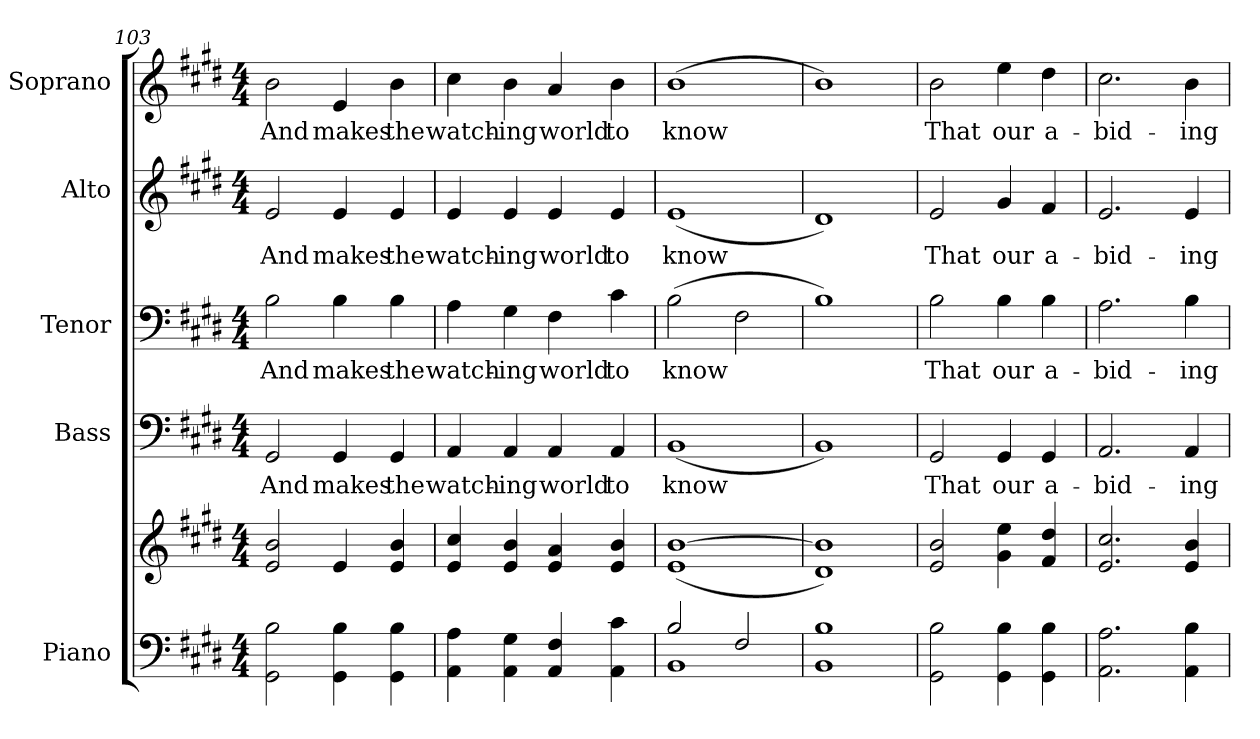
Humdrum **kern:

**kern	**kern	**kern	**text	**kern	**text	**kern	**text	**kern	**text
*part5	*part5	*part4	*part4	*part3	*part3	*part2	*part2	*part1	*part1
*staff6	*staff5	*staff4	*staff4	*staff3	*staff3	*staff2	*staff2	*staff1	*staff1
*I"Piano	*	*I"Bass	*	*I"Tenor	*	*I"Alto	*	*I"Soprano	*
*I'Pno.	*	*I'B.	*	*I'T.	*	*I'A.	*	*I'S.	*
!!LO:PB:g=z
*clefF4	*clefG2	*clefF4	*	*clefF4	*	*clefG2	*	*clefG2	*
*k[f#c#g#d#]	*k[f#c#g#d#]	*k[f#c#g#d#]	*	*k[f#c#g#d#]	*	*k[f#c#g#d#]	*	*k[f#c#g#d#]	*
*E:	*E:	*E:	*	*E:	*	*E:	*	*E:	*
*M4/4	*M4/4	*M4/4	*	*M4/4	*	*M4/4	*	*M4/4	*
=103	=103	=103	=103	=103	=103	=103	=103	=103	=103
!	!	!	!LO:LY:b:color=#000000	!	!	!	!	!	!
!	!	!	!	!	!LO:LY:b:color=#000000	!	!	!	!
!	!	!	!	!	!	!	!LO:LY:b:color=#000000	!	!
!	!	!	!	!	!	!	!	!	!LO:LY:b:color=#000000
2GG#i\ 2Bi	2ei/ 2bi	2GG#i/	And	2Bi\	And	2ei/	And	2bi\	And
!	!	!	!LO:LY:b:color=#000000	!	!	!	!	!	!
!	!	!	!	!	!LO:LY:b:color=#000000	!	!	!	!
!	!	!	!	!	!	!	!LO:LY:b:color=#000000	!	!
!	!	!	!	!	!	!	!	!	!LO:LY:b:color=#000000
4GG#i\ 4Bi	4ei/	4GG#i/	makes	4Bi\	makes	4ei/	makes	4ei/	makes
!	!	!	!LO:LY:b:color=#000000	!	!	!	!	!	!
!	!	!	!	!	!LO:LY:b:color=#000000	!	!	!	!
!	!	!	!	!	!	!	!LO:LY:b:color=#000000	!	!
!	!	!	!	!	!	!	!	!	!LO:LY:b:color=#000000
4GG#i\ 4Bi	4ei/ 4bi	4GG#i/	the	4Bi\	the	4ei/	the	4bi\	the
=104	=104	=104	=104	=104	=104	=104	=104	=104	=104
!	!	!	!LO:LY:b:color=#000000	!	!	!	!	!	!
!	!	!	!	!	!LO:LY:b:color=#000000	!	!	!	!
!	!	!	!	!	!	!	!LO:LY:b:color=#000000	!	!
!	!	!	!	!	!	!	!	!	!LO:LY:b:color=#000000
4AAi\ 4Ai	4ei/ 4cc#i	4AAi/	watch-	4Ai\	watch-	4ei/	watch-	4cc#i\	watch-
!	!	!	!LO:LY:b:color=#000000	!	!	!	!	!	!
!	!	!	!	!	!LO:LY:b:color=#000000	!	!	!	!
!	!	!	!	!	!	!	!LO:LY:b:color=#000000	!	!
!	!	!	!	!	!	!	!	!	!LO:LY:b:color=#000000
4AAi\ 4G#i	4ei/ 4bi	4AAi/	-ing	4G#i\	-ing	4ei/	-ing	4bi\	-ing
!	!	!	!LO:LY:b:color=#000000	!	!	!	!	!	!
!	!	!	!	!	!LO:LY:b:color=#000000	!	!	!	!
!	!	!	!	!	!	!	!LO:LY:b:color=#000000	!	!
!	!	!	!	!	!	!	!	!	!LO:LY:b:color=#000000
4AAi/ 4F#i	4ei/ 4ai	4AAi/	world	4F#i\	world	4ei/	world	4ai/	world
!	!	!	!LO:LY:b:color=#000000	!	!	!	!	!	!
!	!	!	!	!	!LO:LY:b:color=#000000	!	!	!	!
!	!	!	!	!	!	!	!LO:LY:b:color=#000000	!	!
!	!	!	!	!	!	!	!	!	!LO:LY:b:color=#000000
4AAi\ 4c#i	4ei/ 4bi	4AAi/	to	4c#i\	to	4ei/	to	4bi\	to
=105	=105	=105	=105	=105	=105	=105	=105	=105	=105
*^	*	*	*	*	*	*	*	*	*
!	!	!	!	!LO:LY:b:color=#000000	!	!	!	!	!	!
!	!	!	!	!	!	!LO:LY:b:color=#000000	!	!	!	!
!	!	!	!	!	!	!	!	!LO:LY:b:color=#000000	!	!
!	!	!	!	!	!	!	!	!	!	!LO:LY:b:color=#000000
2Bi/	1BBi	(1ei [>1bi	(1BBi	know	(2Bi\	know	(1ei	know	(1bi	know
2F#i/	.	.	.	.	2F#i\	.	.	.	.	.
!!LO:PB:g=z
=106	=106	=106	=106	=106	=106	=106	=106	=106	=106	=106
1Bi	1BBi	1d#i 1bi])	1BBi)	.	1Bi)	.	1d#i)	.	1bi)	.
*v	*v	*	*	*	*	*	*	*	*	*
=107	=107	=107	=107	=107	=107	=107	=107	=107	=107
*^	*	*	*	*	*	*	*	*	*
!	!	!	!	!LO:LY:b:color=#000000	!	!	!	!	!	!
*v	*v	*	*	*	*	*	*	*	*	*
*^	*	*	*	*	*	*	*	*	*
!	!	!	!	!	!	!LO:LY:b:color=#000000	!	!	!	!
*v	*v	*	*	*	*	*	*	*	*	*
*^	*	*	*	*	*	*	*	*	*
!	!	!	!	!	!	!	!	!LO:LY:b:color=#000000	!	!
*v	*v	*	*	*	*	*	*	*	*	*
*^	*	*	*	*	*	*	*	*	*
!	!	!	!	!	!	!	!	!	!	!LO:LY:b:color=#000000
*v	*v	*	*	*	*	*	*	*	*	*
2GG#i\ 2Bi	2ei/ 2bi	2GG#i/	That	2Bi\	That	2ei/	That	2bi\	That
!	!	!	!LO:LY:b:color=#000000	!	!	!	!	!	!
!	!	!	!	!	!LO:LY:b:color=#000000	!	!	!	!
!	!	!	!	!	!	!	!LO:LY:b:color=#000000	!	!
!	!	!	!	!	!	!	!	!	!LO:LY:b:color=#000000
4GG#i\ 4Bi	4g#i\ 4eei	4GG#i/	our	4Bi\	our	4g#i/	our	4eei\	our
!	!	!	!LO:LY:b:color=#000000	!	!	!	!	!	!
!	!	!	!	!	!LO:LY:b:color=#000000	!	!	!	!
!	!	!	!	!	!	!	!LO:LY:b:color=#000000	!	!
!	!	!	!	!	!	!	!	!	!LO:LY:b:color=#000000
4GG#i\ 4Bi	4f#i/ 4dd#i	4GG#i/	a-	4Bi\	a-	4f#i/	a-	4dd#i\	a-
=108	=108	=108	=108	=108	=108	=108	=108	=108	=108
!	!	!	!LO:LY:b:color=#000000	!	!	!	!	!	!
!	!	!	!	!	!LO:LY:b:color=#000000	!	!	!	!
!	!	!	!	!	!	!	!LO:LY:b:color=#000000	!	!
!	!	!	!	!	!	!	!	!	!LO:LY:b:color=#000000
2.AAi\ 2.Ai	2.ei/ 2.cc#i	2.AAi/	-bid-	2.Ai\	-bid-	2.ei/	-bid-	2.cc#i\	-bid-
!	!	!	!LO:LY:b:color=#000000	!	!	!	!	!	!
!	!	!	!	!	!LO:LY:b:color=#000000	!	!	!	!
!	!	!	!	!	!	!	!LO:LY:b:color=#000000	!	!
!	!	!	!	!	!	!	!	!	!LO:LY:b:color=#000000
4AAi\ 4Bi	4ei/ 4bi	4AAi/	-ing	4Bi\	-ing	4ei/	-ing	4bi\	-ing
=	=	=	=	=	=	=	=	=	=
*-	*-	*-	*-	*-	*-	*-	*-	*-	*-
